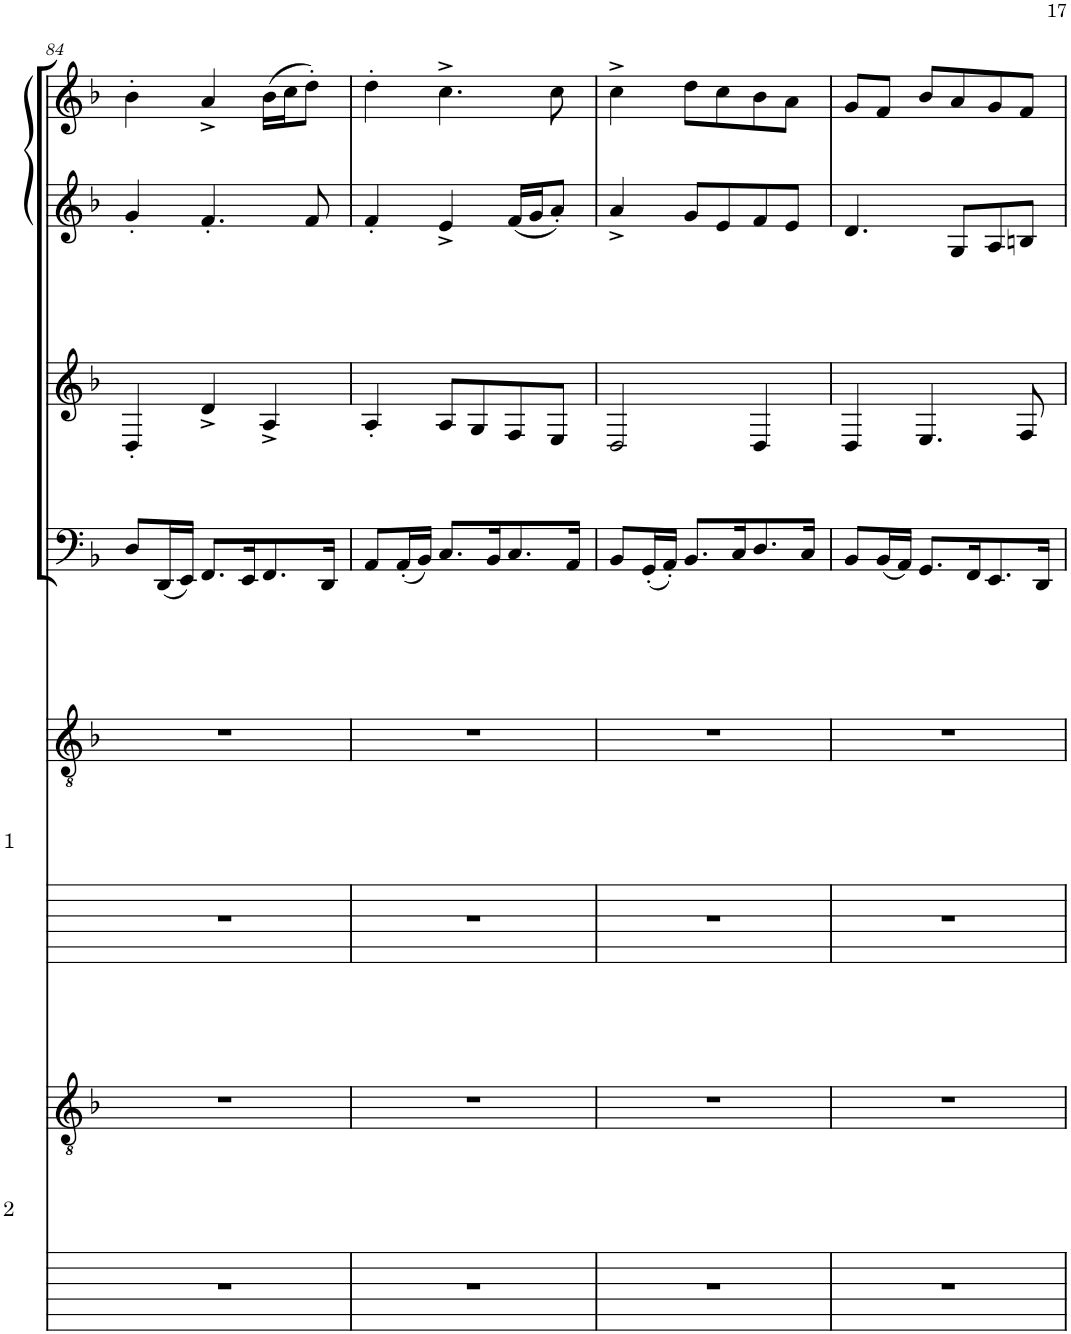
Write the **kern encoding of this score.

**kern	**kern	**kern	**kern	**kern	**kern	**kern	**kern
*part6	*part6	*part5	*part5	*part4	*part3	*part2	*part1
*staff8	*staff7	*staff6	*staff5	*staff4	*staff3	*staff2	*staff1
*I"2	*	*I"1	*	*I"Basso  e Continuo	*I"Viola	*I"Violino 2	*I"Violino 1
*	*	*	*	*	*I'Vla	*I'Vln	*I'Vln
!!LO:PB:g=z
*	*clefGv2	*	*clefGv2	*clefF4	*clefG2	*clefG2	*clefG2
*k[b-]	*k[b-]	*k[b-]	*k[b-]	*k[b-]	*k[b-]	*k[b-]	*k[b-]
*M3/4	*M3/4	*M3/4	*M3/4	*M3/4	*M3/4	*M3/4	*M3/4
=84	=84	=84	=84	=84	=84	=84	=84
2.r	2.r	2.r	2.r	8D/L	4D'/	4g'/	4b-'\
.	.	.	.	(16DD/L	.	.	.
.	.	.	.	16EE/JJ)	.	.	.
.	.	.	.	8.FF/L	4d^/	4.f'/	4a^/
.	.	.	.	16EE/K	.	.	.
.	.	.	.	8.FF/	4A^/	.	(16b-\LL
.	.	.	.	.	.	.	16cc\J
.	.	.	.	.	.	8f/	8dd'\J)
.	.	.	.	16DD/Jk	.	.	.
=85	=85	=85	=85	=85	=85	=85	=85
2.r	2.r	2.r	2.r	8AA/L	4A'/	4f'/	4dd'\
.	.	.	.	(16AA'/L	.	.	.
.	.	.	.	16BB-/JJ)	.	.	.
.	.	.	.	8.C/L	8A/L	4e^/	4.cc^\
.	.	.	.	.	8G/	.	.
.	.	.	.	16BB-/K	.	.	.
.	.	.	.	8.C/	8F/	(16f/LL	.
.	.	.	.	.	.	16g/J	.
.	.	.	.	.	8E/J	8a'/J)	8cc\
.	.	.	.	16AA/Jk	.	.	.
=86	=86	=86	=86	=86	=86	=86	=86
2.r	2.r	2.r	2.r	8BB-/L	2D/	4a^/	4cc^\
.	.	.	.	(16GG'/L	.	.	.
.	.	.	.	16AA'/JJ)	.	.	.
.	.	.	.	8.BB-/L	.	8g/L	8dd\L
.	.	.	.	.	.	8e/	8cc\
.	.	.	.	16C/K	.	.	.
.	.	.	.	8.D/	4D/	8f/	8b-\
.	.	.	.	.	.	8e/J	8a\J
.	.	.	.	16C/Jk	.	.	.
=87	=87	=87	=87	=87	=87	=87	=87
2.r	2.r	2.r	2.r	8BB-/L	4D/	4.d/	8g/L
.	.	.	.	(16BB-/L	.	.	8f/J
.	.	.	.	16AA/JJ)	.	.	.
.	.	.	.	8.GG/L	4.E/	.	8b-/L
.	.	.	.	.	.	8G/L	8a/
.	.	.	.	16FF/K	.	.	.
.	.	.	.	8.EE/	.	8A/	8g/
.	.	.	.	.	8F/	8Bn/J	8f/J
.	.	.	.	16DD/Jk	.	.	.
=	=	=	=	=	=	=	=
*-	*-	*-	*-	*-	*-	*-	*-
